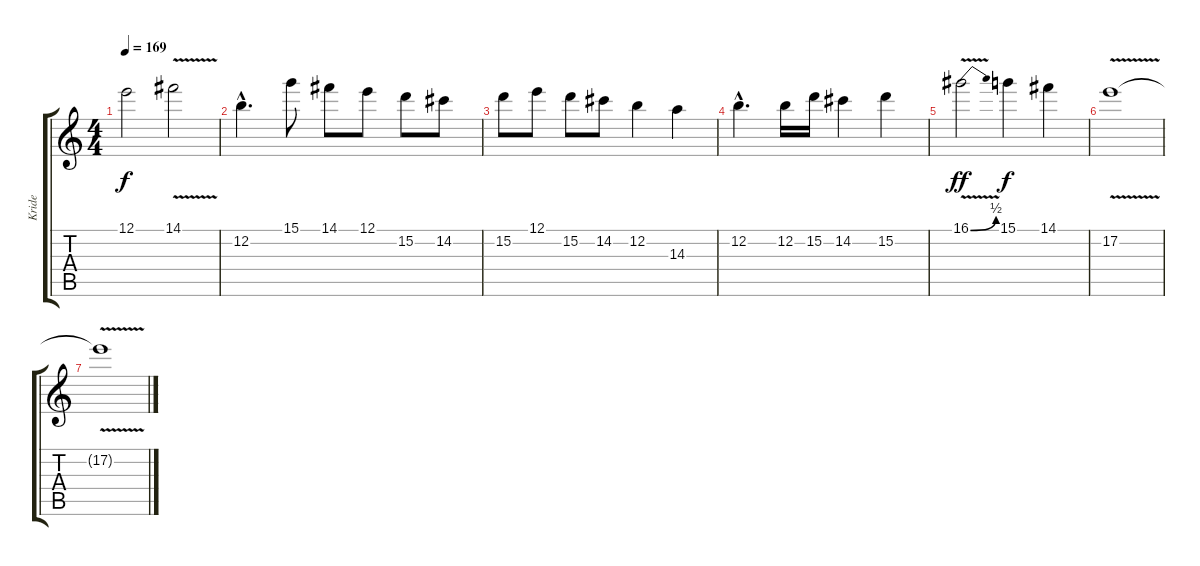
\track ("Kride" "Kride") {instrument distortionguitar}
\staff {score tabs}
\tuning (E4 B3 G3 D3 A2 E2) {hide}
\ts (4 4)
\tempo 169
\clef g2
\ks c
12.1.2{dy f} 14.1{v}.2 |
12.2{hac}.4{d} 15.1.8 14.1.8 12.1.8 15.2.8 14.2.8 |
15.2.8 12.1.8 15.2.8 14.2.8 12.2.4 14.3.4 |
12.2{hac}.4{d} 12.2.16 15.2.16 14.2.4 15.2.4 |
16.1{be (bend 0 0 60 2) v}.2{dy ff} 15.1.4{dy f} 14.1.4 |
17.2{v}.1 |
17.2{t}.1
